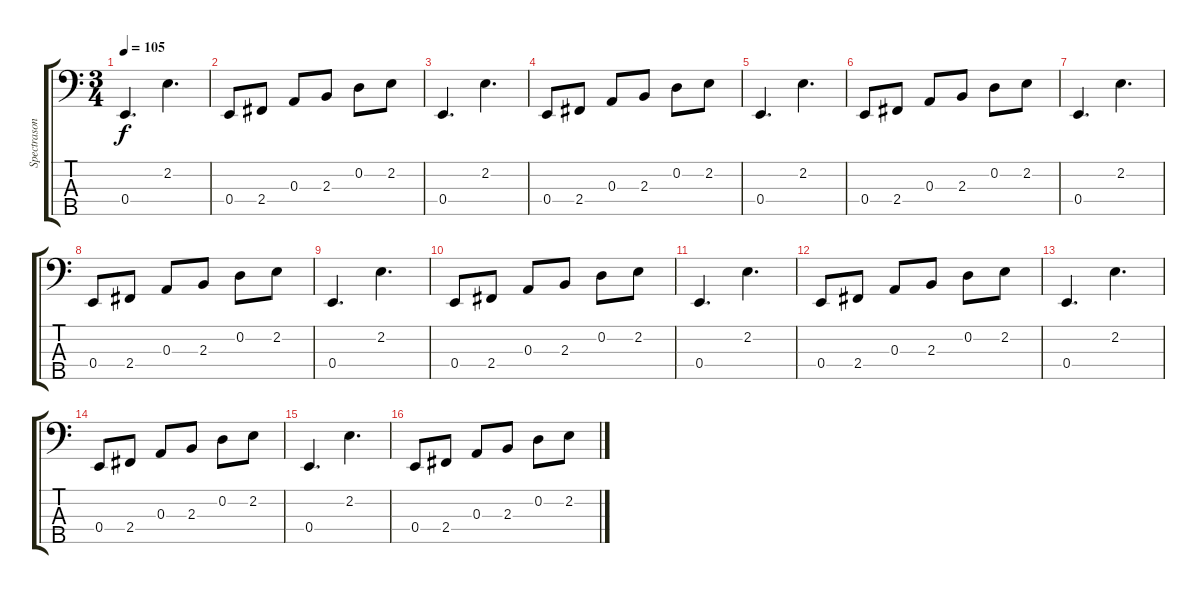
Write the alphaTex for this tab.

\track ("Spectrasonics Omnisphere" "Spectrason") {instrument fretlessbass}
\staff {score tabs}
\tuning (G2 D2 A1 E1 B0) {hide}
\ts (3 4)
\tempo 105
\clef f4
\ks c
0.4.4{d dy f} 2.2.4{d} |
0.4.8 2.4.8 0.3.8 2.3.8 0.2.8 2.2.8 |
0.4.4{d} 2.2.4{d} |
0.4.8 2.4.8 0.3.8 2.3.8 0.2.8 2.2.8 |
0.4.4{d} 2.2.4{d} |
0.4.8 2.4.8 0.3.8 2.3.8 0.2.8 2.2.8 |
0.4.4{d} 2.2.4{d} |
0.4.8 2.4.8 0.3.8 2.3.8 0.2.8 2.2.8 |
0.4.4{d} 2.2.4{d} |
0.4.8 2.4.8 0.3.8 2.3.8 0.2.8 2.2.8 |
0.4.4{d} 2.2.4{d} |
0.4.8 2.4.8 0.3.8 2.3.8 0.2.8 2.2.8 |
0.4.4{d} 2.2.4{d} |
0.4.8 2.4.8 0.3.8 2.3.8 0.2.8 2.2.8 |
0.4.4{d} 2.2.4{d} |
0.4.8 2.4.8 0.3.8 2.3.8 0.2.8 2.2.8
